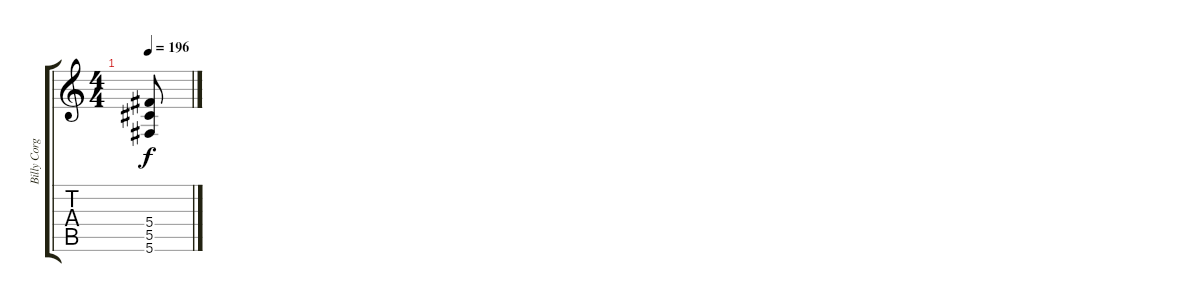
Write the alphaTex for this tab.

\track ("Billy Corgan" "Billy Corg") {instrument distortionguitar}
\staff {score tabs}
\tuning (Eb4 Bb3 Gb3 Db3 Ab2 Db2) {hide}
\ts (4 4)
\tempo 196
\clef g2
\ks c
(5.4{t} 5.5{t} 5.6{t}).8{dy f}
